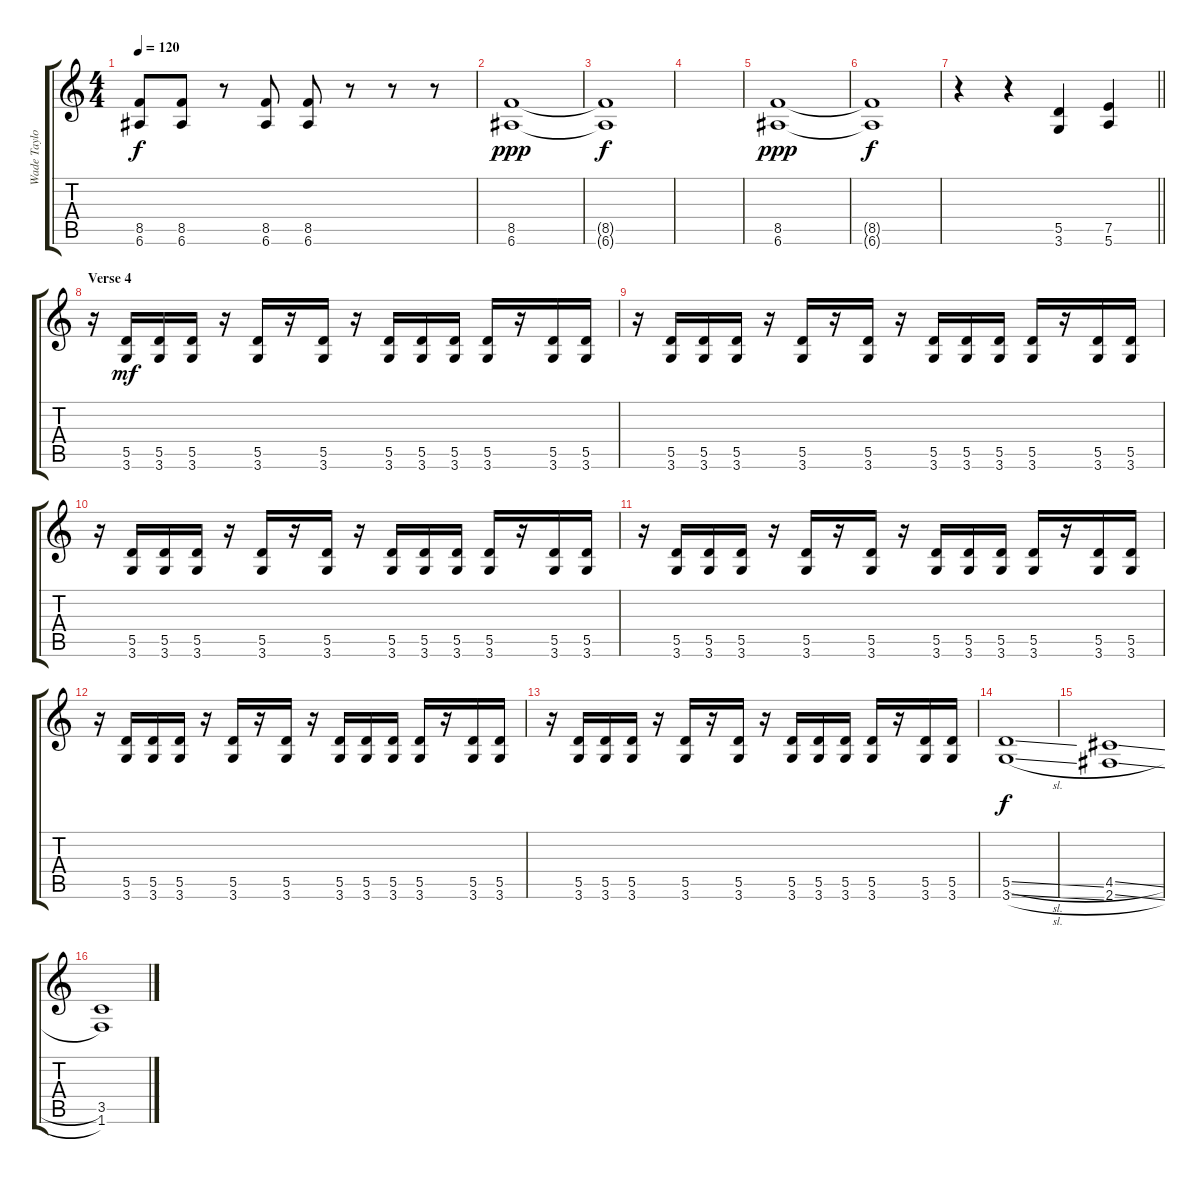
\track ("Wade Taylor" "Wade Taylo") {instrument overdrivenguitar}
\staff {score tabs}
\tuning (E4 B3 G3 D3 A2 E2) {hide}
\ts (4 4)
\tempo 120
\clef g2
\ks c
(8.5 6.6).8{dy f} (8.5 6.6).8 r.8 (8.5 6.6).8 (8.5 6.6).8 r.8 r.8 r.8 |
(8.5 6.6).1{dy ppp} |
(8.5{t} 6.6{t}).1{dy f} |
|
(8.5 6.6).1{dy ppp} |
(8.5{t} 6.6{t}).1{dy f} |
\barLineRight lightlight
r.4 r.4 (5.5 3.6).4 (7.5 5.6).4 |
\section ("" "Verse 4")
r.16 (5.5 3.6).16{dy mf} (5.5 3.6).16 (5.5 3.6).16 r.16 (5.5 3.6).16 r.16 (5.5 3.6).16 r.16 (5.5 3.6).16 (5.5 3.6).16 (5.5 3.6).16 (5.5 3.6).16 r.16 (5.5 3.6).16 (5.5 3.6).16 |
r.16 (5.5 3.6).16 (5.5 3.6).16 (5.5 3.6).16 r.16 (5.5 3.6).16 r.16 (5.5 3.6).16 r.16 (5.5 3.6).16 (5.5 3.6).16 (5.5 3.6).16 (5.5 3.6).16 r.16 (5.5 3.6).16 (5.5 3.6).16 |
r.16 (5.5 3.6).16 (5.5 3.6).16 (5.5 3.6).16 r.16 (5.5 3.6).16 r.16 (5.5 3.6).16 r.16 (5.5 3.6).16 (5.5 3.6).16 (5.5 3.6).16 (5.5 3.6).16 r.16 (5.5 3.6).16 (5.5 3.6).16 |
r.16 (5.5 3.6).16 (5.5 3.6).16 (5.5 3.6).16 r.16 (5.5 3.6).16 r.16 (5.5 3.6).16 r.16 (5.5 3.6).16 (5.5 3.6).16 (5.5 3.6).16 (5.5 3.6).16 r.16 (5.5 3.6).16 (5.5 3.6).16 |
r.16 (5.5 3.6).16 (5.5 3.6).16 (5.5 3.6).16 r.16 (5.5 3.6).16 r.16 (5.5 3.6).16 r.16 (5.5 3.6).16 (5.5 3.6).16 (5.5 3.6).16 (5.5 3.6).16 r.16 (5.5 3.6).16 (5.5 3.6).16 |
r.16 (5.5 3.6).16 (5.5 3.6).16 (5.5 3.6).16 r.16 (5.5 3.6).16 r.16 (5.5 3.6).16 r.16 (5.5 3.6).16 (5.5 3.6).16 (5.5 3.6).16 (5.5 3.6).16 r.16 (5.5 3.6).16 (5.5 3.6).16 |
(5.5{sl} 3.6{sl}).1{dy f} |
(4.5{sl} 2.6{sl}).1 |
(3.5 1.6).1
